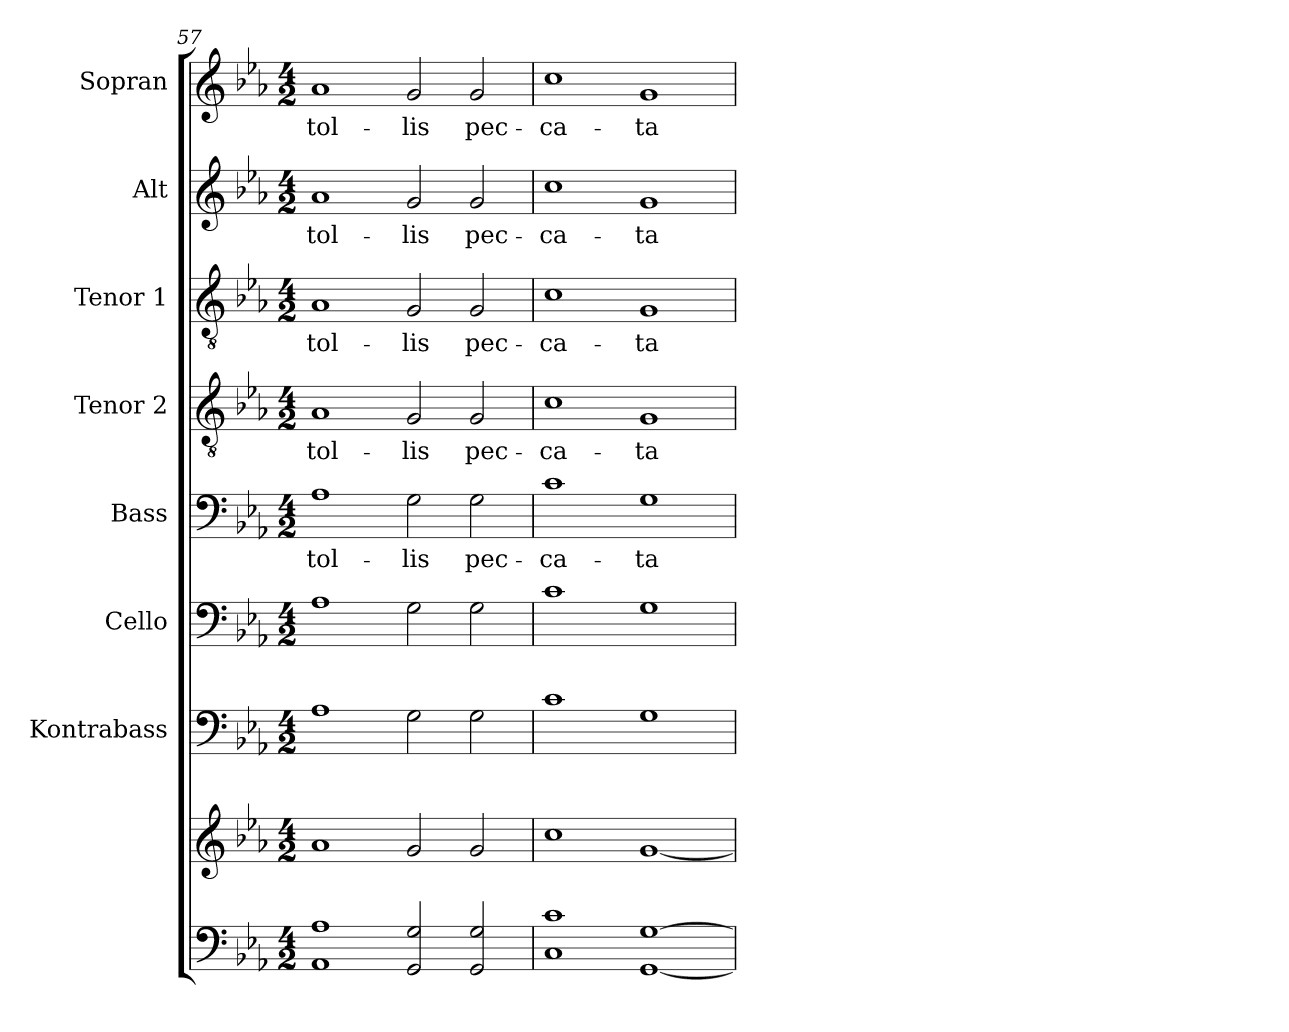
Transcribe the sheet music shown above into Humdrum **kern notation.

**kern	**kern	**kern	**kern	**kern	**text	**kern	**text	**kern	**text	**kern	**text	**kern	**text
*part8	*part8	*part7	*part6	*part5	*part5	*part4	*part4	*part3	*part3	*part2	*part2	*part1	*part1
*staff9	*staff8	*staff7	*staff6	*staff5	*staff5	*staff4	*staff4	*staff3	*staff3	*staff2	*staff2	*staff1	*staff1
*	*	*I"Kontrabass	*I"Cello	*I"Bass	*	*I"Tenor 2	*	*I"Tenor 1	*	*I"Alt	*	*I"Sopran	*
*	*	*I'Kb.	*	*I'B.	*	*I'T. 2	*	*I'T. 1	*	*I'A.	*	*I'S.	*
!!LO:PB:g=z
*clefF4	*clefG2	*clefF4	*clefF4	*clefF4	*	*clefGv2	*	*clefGv2	*	*clefG2	*	*clefG2	*
*	*	*ITrd7c12	*	*	*	*	*	*	*	*	*	*	*
*k[b-e-a-]	*k[b-e-a-]	*k[b-e-a-]	*k[b-e-a-]	*k[b-e-a-]	*	*k[b-e-a-]	*	*k[b-e-a-]	*	*k[b-e-a-]	*	*k[b-e-a-]	*
*E-:	*E-:	*E-:	*E-:	*E-:	*	*E-:	*	*E-:	*	*E-:	*	*E-:	*
*M4/2	*M4/2	*M4/2	*M4/2	*M4/2	*	*M4/2	*	*M4/2	*	*M4/2	*	*M4/2	*
=57	=57	=57	=57	=57	=57	=57	=57	=57	=57	=57	=57	=57	=57
!	!	!	!	!	!LO:LY:b	!	!LO:LY:b	!	!LO:LY:b	!	!LO:LY:b	!	!LO:LY:b
1AA- 1A-	1a-	1AA-	1A-	1A-	tol-	1A-	tol-	1A-	tol-	1a-	tol-	1a-	tol-
!	!	!	!	!	!LO:LY:b	!	!LO:LY:b	!	!LO:LY:b	!	!LO:LY:b	!	!LO:LY:b
2GG/ 2G/	2g/	2GG\	2G\	2G\	-lis	2G/	-lis	2G/	-lis	2g/	-lis	2g/	-lis
!	!	!	!	!	!LO:LY:b	!	!LO:LY:b	!	!LO:LY:b	!	!LO:LY:b	!	!LO:LY:b
2GG/ 2G/	2g/	2GG\	2G\	2G\	pec-	2G/	pec-	2G/	pec-	2g/	pec-	2g/	pec-
=58	=58	=58	=58	=58	=58	=58	=58	=58	=58	=58	=58	=58	=58
!	!	!	!	!	!LO:LY:b	!	!LO:LY:b	!	!LO:LY:b	!	!LO:LY:b	!	!LO:LY:b
1C 1c	1cc	1C	1c	1c	-ca-	1c	-ca-	1c	-ca-	1cc	-ca-	1cc	-ca-
!	!	!	!	!	!LO:LY:b	!	!LO:LY:b	!	!LO:LY:b	!	!LO:LY:b	!	!LO:LY:b
[1GG [1G	[1g	1GG	1G	1G	-ta	1G	-ta	1G	-ta	1g	-ta	1g	-ta
=	=	=	=	=	=	=	=	=	=	=	=	=	=
*-	*-	*-	*-	*-	*-	*-	*-	*-	*-	*-	*-	*-	*-
